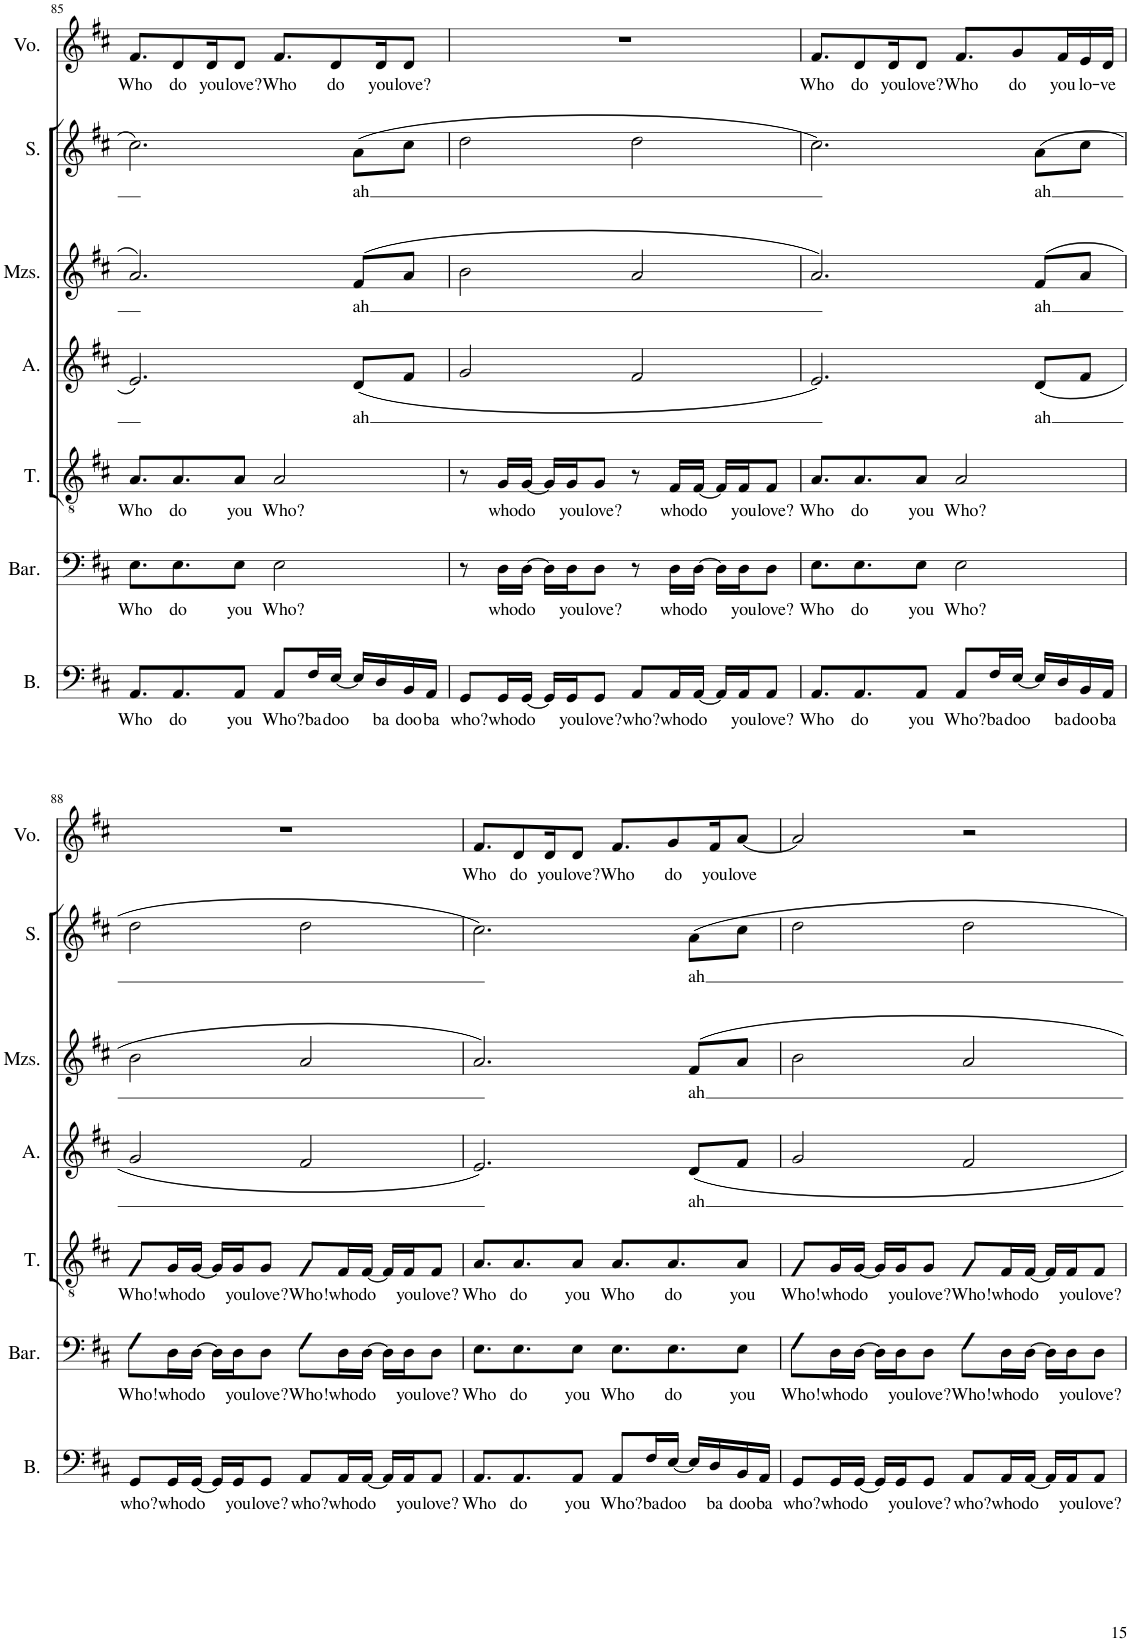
**kern	**text	**kern	**text	**kern	**text	**kern	**text	**kern	**text	**kern	**text	**kern	**text
*part7	*part7	*part6	*part6	*part5	*part5	*part4	*part4	*part3	*part3	*part2	*part2	*part1	*part1
*staff7	*staff7	*staff6	*staff6	*staff5	*staff5	*staff4	*staff4	*staff3	*staff3	*staff2	*staff2	*staff1	*staff1
*I"Bass	*	*I"Baritone	*	*I"Tenor	*	*I"Alto	*	*I"Mezzo-soprano	*	*I"Soprano	*	*I"Solo	*
*I'B.	*	*I'Bar.	*	*I'T.	*	*I'A.	*	*I'Mzs.	*	*I'S.	*	*	*
!!LO:PB:g=z
*clefF4	*	*clefF4	*	*clefGv2	*	*clefG2	*	*clefG2	*	*clefG2	*	*clefG2	*
*k[f#c#]	*	*k[f#c#]	*	*k[f#c#]	*	*k[f#c#]	*	*k[f#c#]	*	*k[f#c#]	*	*k[f#c#]	*
*M4/4	*	*M4/4	*	*M4/4	*	*M4/4	*	*M4/4	*	*M4/4	*	*M4/4	*
=85	=85	=85	=85	=85	=85	=85	=85	=85	=85	=85	=85	=85	=85
!	!LO:LY:b	!	!LO:LY:b	!	!LO:LY:b	!	!	!	!	!	!	!	!LO:LY:b
8.AA/L	Who	8.E\L	Who	8.A/L	Who	2.e/	.	2.a/	.	2.cc#\	.	8.f#/L	Who
!	!LO:LY:b	!	!LO:LY:b	!	!LO:LY:b	!	!	!	!	!	!	!	!LO:LY:b
8.AA/	do	8.E\	do	8.A/	do	.	.	.	.	.	.	8d/	do
!	!	!	!	!	!	!	!	!	!	!	!	!	!LO:LY:b
.	.	.	.	.	.	.	.	.	.	.	.	16d/K	you
!	!LO:LY:b	!	!LO:LY:b	!	!LO:LY:b	!	!	!	!	!	!	!	!LO:LY:b
8AA/J	you	8E\J	you	8A/J	you	.	.	.	.	.	.	8d/J	love?
!	!LO:LY:b	!	!LO:LY:b	!	!LO:LY:b	!	!	!	!	!	!	!	!LO:LY:b
8AA/L	Who?	2E\	Who?	2A/	Who?	.	.	.	.	.	.	8.f#/L	Who
!	!LO:LY:b	!	!	!	!	!	!	!	!	!	!	!	!
16F#/L	ba	.	.	.	.	.	.	.	.	.	.	.	.
!	!LO:LY:b	!	!	!	!	!	!	!	!	!	!	!	!LO:LY:b
[16E/JJ	doo	.	.	.	.	.	.	.	.	.	.	8d/	do
!	!	!	!	!	!	!	!LO:LY:b	!	!LO:LY:b	!	!LO:LY:b	!	!
16E/LL]	.	.	.	.	.	(8d/L	ah	(8f#/L	ah	(8a\L	ah	.	.
!	!LO:LY:b	!	!	!	!	!	!	!	!	!	!	!	!LO:LY:b
16D/	ba	.	.	.	.	.	.	.	.	.	.	16d/K	you
!	!LO:LY:b	!	!	!	!	!	!	!	!	!	!	!	!LO:LY:b
16BB/	doo	.	.	.	.	8f#/J	.	8a/J	.	8cc#\J	.	8d/J	love?
!	!LO:LY:b	!	!	!	!	!	!	!	!	!	!	!	!
16AA/JJ	ba	.	.	.	.	.	.	.	.	.	.	.	.
=86	=86	=86	=86	=86	=86	=86	=86	=86	=86	=86	=86	=86	=86
!	!LO:LY:b	!	!	!	!	!	!	!	!	!	!	!	!
8GG/L	who?	8r	.	8r	.	2g/	.	2b\	.	2dd\	.	1r	.
!	!LO:LY:b	!	!LO:LY:b	!	!LO:LY:b	!	!	!	!	!	!	!	!
16GG/L	who	16D\LL	who	16G/LL	who	.	.	.	.	.	.	.	.
!	!LO:LY:b	!	!LO:LY:b	!	!LO:LY:b	!	!	!	!	!	!	!	!
[16GG/JJ	do	[16D\JJ	do	[16G/JJ	do	.	.	.	.	.	.	.	.
16GG/LL]	.	16D\LL]	.	16G/LL]	.	.	.	.	.	.	.	.	.
!	!LO:LY:b	!	!LO:LY:b	!	!LO:LY:b	!	!	!	!	!	!	!	!
16GG/J	you	16D\J	you	16G/J	you	.	.	.	.	.	.	.	.
!	!LO:LY:b	!	!LO:LY:b	!	!LO:LY:b	!	!	!	!	!	!	!	!
8GG/J	love?	8D\J	love?	8G/J	love?	.	.	.	.	.	.	.	.
!	!LO:LY:b	!	!	!	!	!	!	!	!	!	!	!	!
8AA/L	who?	8r	.	8r	.	2f#/	.	2a/	.	2dd\	.	.	.
!	!LO:LY:b	!	!LO:LY:b	!	!LO:LY:b	!	!	!	!	!	!	!	!
16AA/L	who	16D\LL	who	16F#/LL	who	.	.	.	.	.	.	.	.
!	!LO:LY:b	!	!LO:LY:b	!	!LO:LY:b	!	!	!	!	!	!	!	!
[16AA/JJ	do	[16D\JJ	do	[16F#/JJ	do	.	.	.	.	.	.	.	.
16AA/LL]	.	16D\LL]	.	16F#/LL]	.	.	.	.	.	.	.	.	.
!	!LO:LY:b	!	!LO:LY:b	!	!LO:LY:b	!	!	!	!	!	!	!	!
16AA/J	you	16D\J	you	16F#/J	you	.	.	.	.	.	.	.	.
!	!LO:LY:b	!	!LO:LY:b	!	!LO:LY:b	!	!	!	!	!	!	!	!
8AA/J	love?	8D\J	love?	8F#/J	love?	.	.	.	.	.	.	.	.
=87	=87	=87	=87	=87	=87	=87	=87	=87	=87	=87	=87	=87	=87
!	!LO:LY:b	!	!LO:LY:b	!	!LO:LY:b	!	!	!	!	!	!	!	!LO:LY:b
8.AA/L	Who	8.E\L	Who	8.A/L	Who	2.e/)	.	2.a/)	.	2.cc#\)	.	8.f#/L	Who
!	!LO:LY:b	!	!LO:LY:b	!	!LO:LY:b	!	!	!	!	!	!	!	!LO:LY:b
8.AA/	do	8.E\	do	8.A/	do	.	.	.	.	.	.	8d/	do
!	!	!	!	!	!	!	!	!	!	!	!	!	!LO:LY:b
.	.	.	.	.	.	.	.	.	.	.	.	16d/K	you
!	!LO:LY:b	!	!LO:LY:b	!	!LO:LY:b	!	!	!	!	!	!	!	!LO:LY:b
8AA/J	you	8E\J	you	8A/J	you	.	.	.	.	.	.	8d/J	love?
!	!LO:LY:b	!	!LO:LY:b	!	!LO:LY:b	!	!	!	!	!	!	!	!LO:LY:b
8AA/L	Who?	2E\	Who?	2A/	Who?	.	.	.	.	.	.	8.f#/L	Who
!	!LO:LY:b	!	!	!	!	!	!	!	!	!	!	!	!
16F#/L	ba	.	.	.	.	.	.	.	.	.	.	.	.
!	!LO:LY:b	!	!	!	!	!	!	!	!	!	!	!	!LO:LY:b
[16E/JJ	doo	.	.	.	.	.	.	.	.	.	.	8g/	do
!	!	!	!	!	!	!	!LO:LY:b	!	!LO:LY:b	!	!LO:LY:b	!	!
16E/LL]	.	.	.	.	.	(8d/L	ah	(8f#/L	ah	(8a\L	ah	.	.
!	!LO:LY:b	!	!	!	!	!	!	!	!	!	!	!	!LO:LY:b
16D/	ba	.	.	.	.	.	.	.	.	.	.	16f#/L	you
!	!LO:LY:b	!	!	!	!	!	!	!	!	!	!	!	!LO:LY:b
16BB/	doo	.	.	.	.	8f#/J	.	8a/J	.	8cc#\J	.	16e/	lo-
!	!LO:LY:b	!	!	!	!	!	!	!	!	!	!	!	!LO:LY:b
16AA/JJ	ba	.	.	.	.	.	.	.	.	.	.	16d/JJ	-ve
!!LO:LB:g=z
=88	=88	=88	=88	=88	=88	=88	=88	=88	=88	=88	=88	=88	=88
!	!LO:LY:b	!	!LO:LY:b	!	!LO:LY:b	!	!	!	!	!	!	!	!
8GG/L	who?	8G\L	Who!	8G/L	Who!	2g/	.	2b\	.	2dd\	.	1r	.
!	!LO:LY:b	!	!LO:LY:b	!	!LO:LY:b	!	!	!	!	!	!	!	!
16GG/L	who	16D\L	who	16G/L	who	.	.	.	.	.	.	.	.
!	!LO:LY:b	!	!LO:LY:b	!	!LO:LY:b	!	!	!	!	!	!	!	!
[16GG/JJ	do	[16D\JJ	do	[16G/JJ	do	.	.	.	.	.	.	.	.
16GG/LL]	.	16D\LL]	.	16G/LL]	.	.	.	.	.	.	.	.	.
!	!LO:LY:b	!	!LO:LY:b	!	!LO:LY:b	!	!	!	!	!	!	!	!
16GG/J	you	16D\J	you	16G/J	you	.	.	.	.	.	.	.	.
!	!LO:LY:b	!	!LO:LY:b	!	!LO:LY:b	!	!	!	!	!	!	!	!
8GG/J	love?	8D\J	love?	8G/J	love?	.	.	.	.	.	.	.	.
!	!LO:LY:b	!	!LO:LY:b	!	!LO:LY:b	!	!	!	!	!	!	!	!
8AA/L	who?	8G\L	Who!	8G/L	Who!	2f#/	.	2a/	.	2dd\	.	.	.
!	!LO:LY:b	!	!LO:LY:b	!	!LO:LY:b	!	!	!	!	!	!	!	!
16AA/L	who	16D\L	who	16F#/L	who	.	.	.	.	.	.	.	.
!	!LO:LY:b	!	!LO:LY:b	!	!LO:LY:b	!	!	!	!	!	!	!	!
[16AA/JJ	do	[16D\JJ	do	[16F#/JJ	do	.	.	.	.	.	.	.	.
16AA/LL]	.	16D\LL]	.	16F#/LL]	.	.	.	.	.	.	.	.	.
!	!LO:LY:b	!	!LO:LY:b	!	!LO:LY:b	!	!	!	!	!	!	!	!
16AA/J	you	16D\J	you	16F#/J	you	.	.	.	.	.	.	.	.
!	!LO:LY:b	!	!LO:LY:b	!	!LO:LY:b	!	!	!	!	!	!	!	!
8AA/J	love?	8D\J	love?	8F#/J	love?	.	.	.	.	.	.	.	.
=89	=89	=89	=89	=89	=89	=89	=89	=89	=89	=89	=89	=89	=89
!	!LO:LY:b	!	!LO:LY:b	!	!LO:LY:b	!	!	!	!	!	!	!	!LO:LY:b
8.AA/L	Who	8.E\L	Who	8.A/L	Who	2.e/)	.	2.a/)	.	2.cc#\)	.	8.f#/L	Who
!	!LO:LY:b	!	!LO:LY:b	!	!LO:LY:b	!	!	!	!	!	!	!	!LO:LY:b
8.AA/	do	8.E\	do	8.A/	do	.	.	.	.	.	.	8d/	do
!	!	!	!	!	!	!	!	!	!	!	!	!	!LO:LY:b
.	.	.	.	.	.	.	.	.	.	.	.	16d/K	you
!	!LO:LY:b	!	!LO:LY:b	!	!LO:LY:b	!	!	!	!	!	!	!	!LO:LY:b
8AA/J	you	8E\J	you	8A/J	you	.	.	.	.	.	.	8d/J	love?
!	!LO:LY:b	!	!LO:LY:b	!	!LO:LY:b	!	!	!	!	!	!	!	!LO:LY:b
8AA/L	Who?	8.E\L	Who	8.A/L	Who	.	.	.	.	.	.	8.f#/L	Who
!	!LO:LY:b	!	!	!	!	!	!	!	!	!	!	!	!
16F#/L	ba	.	.	.	.	.	.	.	.	.	.	.	.
!	!LO:LY:b	!	!LO:LY:b	!	!LO:LY:b	!	!	!	!	!	!	!	!LO:LY:b
[16E/JJ	doo	8.E\	do	8.A/	do	.	.	.	.	.	.	8g/	do
!	!	!	!	!	!	!	!LO:LY:b	!	!LO:LY:b	!	!LO:LY:b	!	!
16E/LL]	.	.	.	.	.	8d/L	ah	8f#/L	ah	8a\L	ah	.	.
!	!LO:LY:b	!	!	!	!	!	!	!	!	!	!	!	!LO:LY:b
16D/	ba	.	.	.	.	.	.	.	.	.	.	16f#/K	you
!	!LO:LY:b	!	!LO:LY:b	!	!LO:LY:b	!	!	!	!	!	!	!	!LO:LY:b
16BB/	doo	8E\J	you	8A/J	you	8f#/J	.	8a/J	.	8cc#\J	.	[8a/J	love
!	!LO:LY:b	!	!	!	!	!	!	!	!	!	!	!	!
16AA/JJ	ba	.	.	.	.	.	.	.	.	.	.	.	.
=90	=90	=90	=90	=90	=90	=90	=90	=90	=90	=90	=90	=90	=90
!	!LO:LY:b	!	!LO:LY:b	!	!LO:LY:b	!	!	!	!	!	!	!	!
8GG/L	who?	8G\L	Who!	8G/L	Who!	2g/	.	2b\	.	2dd\	.	2a/]	.
!	!LO:LY:b	!	!LO:LY:b	!	!LO:LY:b	!	!	!	!	!	!	!	!
16GG/L	who	16D\L	who	16G/L	who	.	.	.	.	.	.	.	.
!	!LO:LY:b	!	!LO:LY:b	!	!LO:LY:b	!	!	!	!	!	!	!	!
[16GG/JJ	do	[16D\JJ	do	[16G/JJ	do	.	.	.	.	.	.	.	.
16GG/LL]	.	16D\LL]	.	16G/LL]	.	.	.	.	.	.	.	.	.
!	!LO:LY:b	!	!LO:LY:b	!	!LO:LY:b	!	!	!	!	!	!	!	!
16GG/J	you	16D\J	you	16G/J	you	.	.	.	.	.	.	.	.
!	!LO:LY:b	!	!LO:LY:b	!	!LO:LY:b	!	!	!	!	!	!	!	!
8GG/J	love?	8D\J	love?	8G/J	love?	.	.	.	.	.	.	.	.
!	!LO:LY:b	!	!LO:LY:b	!	!LO:LY:b	!	!	!	!	!	!	!	!
8AA/L	who?	8G\L	Who!	8G/L	Who!	2f#/	.	2a/	.	2dd\	.	2r	.
!	!LO:LY:b	!	!LO:LY:b	!	!LO:LY:b	!	!	!	!	!	!	!	!
16AA/L	who	16D\L	who	16F#/L	who	.	.	.	.	.	.	.	.
!	!LO:LY:b	!	!LO:LY:b	!	!LO:LY:b	!	!	!	!	!	!	!	!
[16AA/JJ	do	[16D\JJ	do	[16F#/JJ	do	.	.	.	.	.	.	.	.
16AA/LL]	.	16D\LL]	.	16F#/LL]	.	.	.	.	.	.	.	.	.
!	!LO:LY:b	!	!LO:LY:b	!	!LO:LY:b	!	!	!	!	!	!	!	!
16AA/J	you	16D\J	you	16F#/J	you	.	.	.	.	.	.	.	.
!	!LO:LY:b	!	!LO:LY:b	!	!LO:LY:b	!	!	!	!	!	!	!	!
8AA/J	love?	8D\J	love?	8F#/J	love?	.	.	.	.	.	.	.	.
=	=	=	=	=	=	=	=	=	=	=	=	=	=
*-	*-	*-	*-	*-	*-	*-	*-	*-	*-	*-	*-	*-	*-
